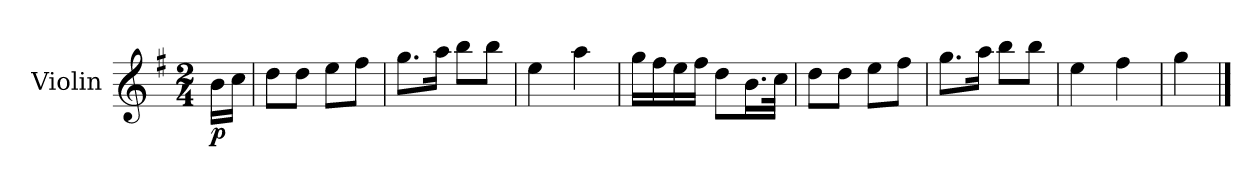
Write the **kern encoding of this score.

**kern	**dynam
*part1	*part1
*staff1	*staff1
*I"Violin	*
*I'Vln.	*
*clefG2	*
*k[f#]	*
*M2/4	*
=1	=1
!	!LO:DY:b
16b\LL	p
16cc\JJ	.
=2	=2
8dd\L	.
8dd\J	.
8ee\L	.
8ff#\J	.
=3	=3
8.gg\L	.
16aa\Jk	.
8bb\L	.
8bb\J	.
=4	=4
4ee\	.
4aa\	.
=5	=5
16gg\LL	.
16ff#\	.
16ee\	.
16ff#\JJ	.
8dd\L	.
16.b\L	.
32cc\JJk	.
=6	=6
8dd\L	.
8dd\J	.
8ee\L	.
8ff#\J	.
=7	=7
8.gg\L	.
16aa\Jk	.
8bb\L	.
8bb\J	.
=8	=8
4ee\	.
4ff#\	.
!!LO:LB:g=z
=9	=9
4gg\	.
==	==
*-	*-
